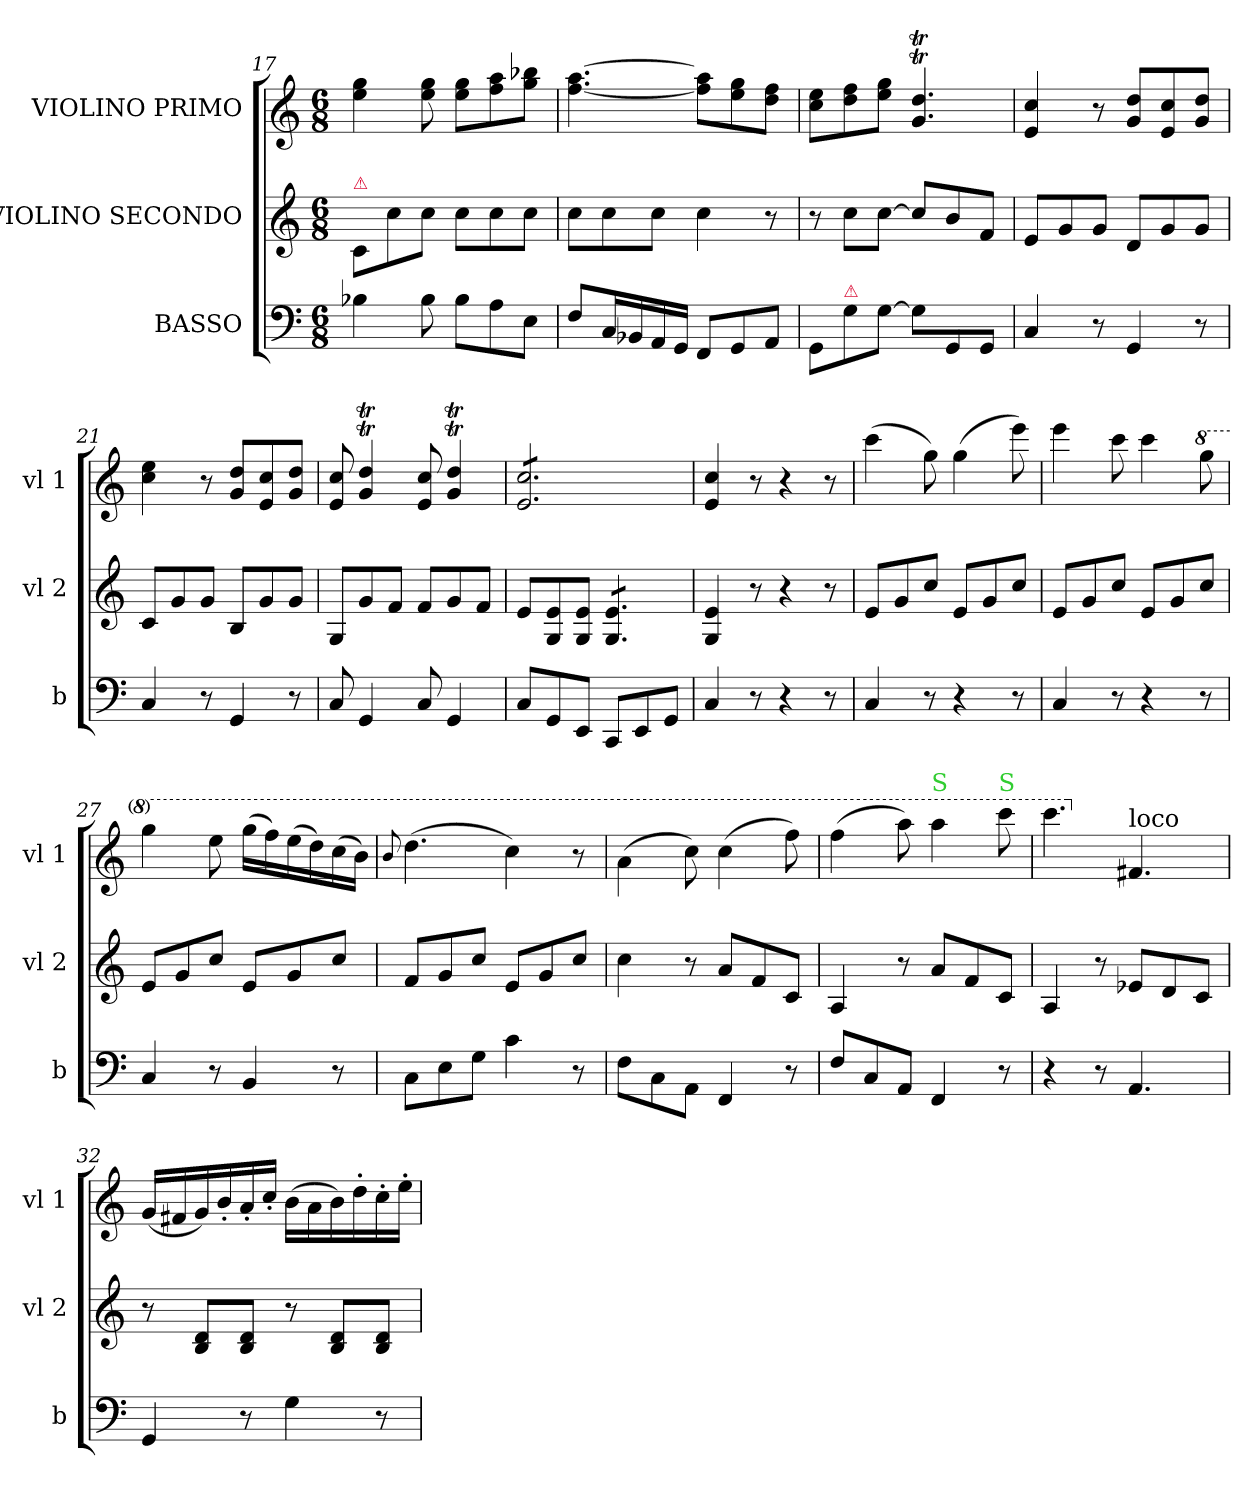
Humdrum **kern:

**kern	**dynam	**kern	**kern
*part3	*part3	*part2	*part1
*staff3	*staff3	*staff2	*staff1
*I"BASSO	*	*I"VIOLINO SECONDO	*I"VIOLINO PRIMO
*I'b	*	*I'vl 2	*I'vl 1
*clefF4	*	*clefG2	*clefG2
*k[]	*	*k[]	*k[]
*C:	*	*C:	*C:
*M6/8	*	*M6/8	*M6/8
=17	=17	=17	=17
!	!	!LO:TX:a:color=crimson:t=⚠	!
4B-X\	.	8c/L	4ee\ 4gg\
.	.	8cc\	.
8B-\	.	8cc\J	8ee\ 8gg\
8B-\L	.	8cc\L	8ee\ 8gg\L
8A\	.	8cc\	8ff\ 8aa\
8E\J	.	8cc\J	8gg\ 8bb-X\J
=18	=18	=18	=18
8F/L	.	8cc\L	[4.ff\ [4.aa\
16C/L	.	8cc\	.
16BB-X/	.	.	.
16AA/	.	8cc\J	.
16GG/JJ	.	.	.
8FF/L	.	4cc\	8ff]\ 8aa]\L
8GG/	.	.	8ee\ 8gg\
8AA/J	.	8r	8dd\ 8ff\J
=19	=19	=19	=19
8GG/L	.	8r	8cc\ 8ee\L
!LO:TX:a:color=crimson:t=⚠	!	!	!
8G\	.	8cc\L	8dd\ 8ff\
[8G\J	.	[8cc\J	8ee\ 8gg\J
8G\L]	.	8cc/L]	4.gT/ 4.ddT/
8GG/	.	8b/	.
8GG/J	.	8f/J	.
=20	=20	=20	=20
4C/	.	8e/L	4e/ 4cc/
.	.	8g/	.
8r	.	8g/J	8r
4GG/	.	8d/L	8g/ 8dd/L
.	.	8g/	8e/ 8cc/
8r	.	8g/J	8g/ 8dd/J
=21	=21	=21	=21
4C/	.	8c/L	4cc\ 4ee\
.	.	8g/	.
8r	.	8g/J	8r
4GG/	.	8B/L	8g/ 8dd/L
.	.	8g/	8e/ 8cc/
8r	.	8g/J	8g/ 8dd/J
=22	=22	=22	=22
8C/	.	8G/L	8e/ 8cc/
4GG/	.	8g/	4gT/ 4ddT/
.	.	8f/J	.
8C/	.	8f/L	8e/ 8cc/
4GG/	.	8g/	4gT/ 4ddT/
.	.	8f/J	.
=23	=23	=23	=23
*	*	*	*tremolo
8C/L	.	8e/L	8e/ 8cc/L
8GG/	.	8G/ 8e/	8e/ 8cc/
8EE/J	.	8G/ 8e/J	8e/ 8cc/
*	*	*tremolo	*
8CC/L	.	8G/ 8e/L	8e/ 8cc/
8EE/	.	8G/ 8e/	8e/ 8cc/
8GG/J	.	8G/ 8e/J	8e/ 8cc/J
*	*	*	*Xtremolo
*	*	*Xtremolo	*
=24	=24	=24	=24
4C/	.	4G/ 4e/	4e/ 4cc/
8r	.	8r	8r
4r	.	4r	4r
8r	.	8r	8r
=25	=25	=25	=25
4C/	.	8e/L	(4ccc\
.	.	8g/	.
8r	.	8cc/J	8gg\)
4r	.	8e/L	(4gg\
.	.	8g/	.
8r	.	8cc/J	8eee\)
=26	=26	=26	=26
4C/	.	8e/L	4eee\
.	.	8g/	.
8r	.	8cc/J	8ccc\
4r	.	8e/L	4ccc\
.	.	8g/	.
*	*	*	*8va
8r	.	8cc/J	8ggg\
=27	=27	=27	=27
4C/	.	8e/L	4ggg\
.	.	8g/	.
8r	.	8cc/J	8eee\
4BB/	.	8e/L	(16ggg\LL
.	.	.	16fff\)
.	.	8g/	(16eee\
.	.	.	16ddd\)
8r	.	8cc/J	(16ccc\
.	.	.	16bb\JJ)
=28	=28	=28	=28
.	.	.	8qqbb/
8C\L	.	8f/L	(4.ddd\
8E\	.	8g/	.
8G\J	.	8cc/J	.
4c\	.	8e/L	4ccc\)
.	.	8g/	.
8r	.	8cc/J	8r
=29	=29	=29	=29
8F\L	.	4cc\	(4aa\
8C\	.	.	.
8AA\J	.	8r	8ccc\)
4FF/	.	8a/L	(4ccc\
.	.	8f/	.
8r	.	8c/J	8fff\)
=30	=30	=30	=30
8F/L	.	4A/	(4fff\
8C/	.	.	.
8AA/J	.	8r	8aaa\)
!	!	!	!LO:TX:a:color=limegreen:t=S
4FF/	.	8a/L	4aaa\
.	.	8f/	.
!	!	!	!LO:TX:a:color=limegreen:t=S
8r	.	8c/J	8cccc\
=31	=31	=31	=31
4r	.	4A/	4.cccc\
8r	.	8r	.
*	*	*	*X8va
!	!	!	!LO:TX:a:t=loco
4.AA/	rinf	8e-X/L	4.f#X/
.	.	8d/	.
.	.	8c/J	.
=32	=32	=32	=32
4GG/	.	8r	(16g/LL
.	.	.	16f#X/
.	.	8B/ 8d/L	16g/)
.	.	.	16b'/
8r	.	8B/ 8d/J	16a'/
.	.	.	16cc'/JJ
4G\	.	8r	(16b\LL
.	.	.	16a\
.	.	8B/ 8d/L	16b\)
.	.	.	16dd'\
8r	.	8B/ 8d/J	16cc'\
.	.	.	16ee'\JJ
=	=	=	=
*-	*-	*-	*-
